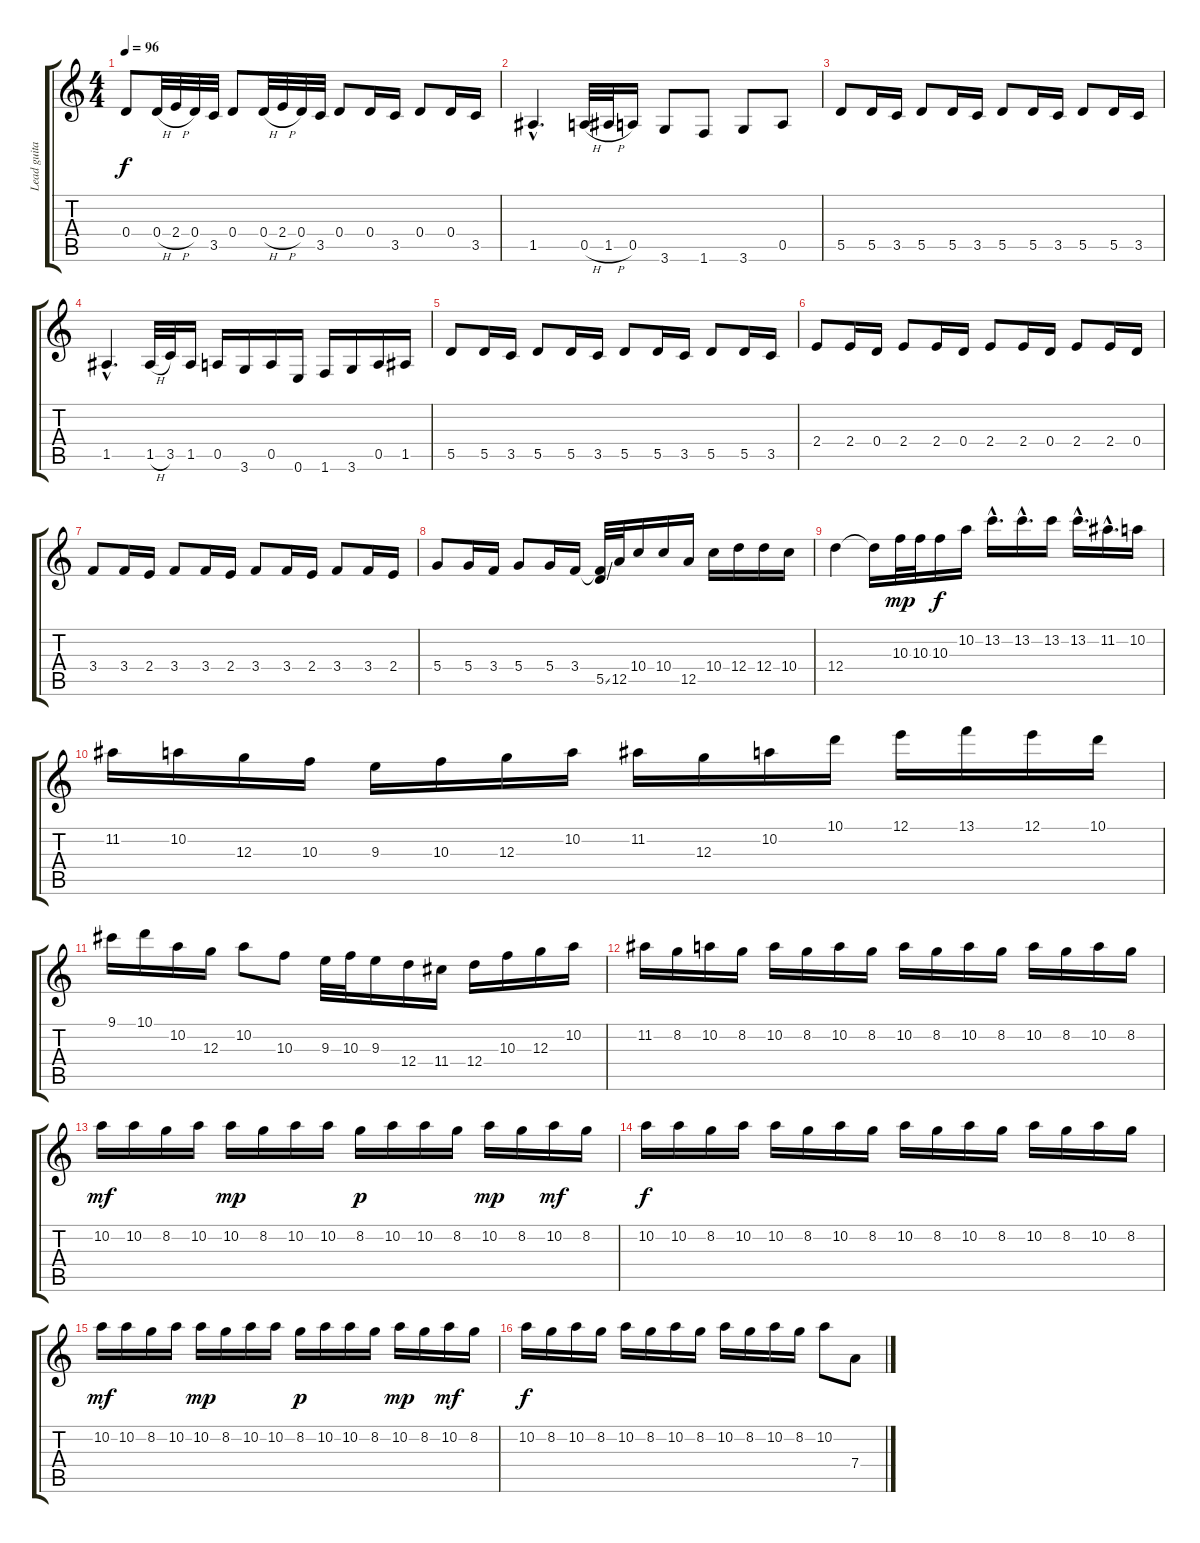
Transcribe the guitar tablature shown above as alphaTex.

\track ("Lead guitar" "Lead guita") {instrument acousticguitarsteel}
\staff {score tabs}
\tuning (E4 B3 G3 D3 A2 E2) {hide}
\ts (4 4)
\tempo 96
\clef g2
\ks c
0.4.8{dy f} 0.4{h}.32 2.4{h}.32 0.4.32 3.5.32 0.4.8 0.4{h}.32 2.4{h}.32 0.4.32 3.5.32 0.4.8 0.4.16 3.5.16 0.4.8 0.4.16 3.5.16 |
1.5{hac}.4{d} 0.5{h}.32 1.5{h}.32 0.5.16 3.6.8 1.6.8 3.6.8 0.5.8 |
5.5.8 5.5.16 3.5.16 5.5.8 5.5.16 3.5.16 5.5.8 5.5.16 3.5.16 5.5.8 5.5.16 3.5.16 |
1.5{hac}.4{d} 1.5{h}.32 3.5.32 1.5.16 0.5.16 3.6.16 0.5.16 0.6.16 1.6.16 3.6.16 0.5.16 1.5.16 |
5.5.8 5.5.16 3.5.16 5.5.8 5.5.16 3.5.16 5.5.8 5.5.16 3.5.16 5.5.8 5.5.16 3.5.16 |
2.4.8 2.4.16 0.4.16 2.4.8 2.4.16 0.4.16 2.4.8 2.4.16 0.4.16 2.4.8 2.4.16 0.4.16 |
3.4.8 3.4.16 2.4.16 3.4.8 3.4.16 2.4.16 3.4.8 3.4.16 2.4.16 3.4.8 3.4.16 2.4.16 |
5.4.8 5.4.16 3.4.16 5.4.8 5.4.16 3.4.16 (3.4{t} 5.5{ss}).32 12.5.32 10.4.16 10.4.16 12.5.16 10.4.16 12.4.16 12.4.16 10.4.16 |
12.4.4 12.4{t}.16 10.3.32{dy mp} 10.3.32 10.3.16{dy f} 10.2.16 13.2{hac}.16{d} 13.2{hac}.16{d} 13.2.16 13.2{hac}.16{d} 11.2{hac}.16{d} 10.2.16 |
11.2.16 10.2.16 12.3.16 10.3.16 9.3.16 10.3.16 12.3.16 10.2.16 11.2.16 12.3.16 10.2.16 10.1.16 12.1.16 13.1.16 12.1.16 10.1.16 |
9.1.16 10.1.16 10.2.16 12.3.16 10.2.8 10.3.8 9.3.32 10.3.32 9.3.16 12.4.16 11.4.16 12.4.16 10.3.16 12.3.16 10.2.16 |
11.2.16 8.2.16 10.2.16 8.2.16 10.2.16 8.2.16 10.2.16 8.2.16 10.2.16 8.2.16 10.2.16 8.2.16 10.2.16 8.2.16 10.2.16 8.2.16 |
10.2.16{dy mf} 10.2.16 8.2.16 10.2.16 10.2.16{dy mp} 8.2.16 10.2.16 10.2.16 8.2.16{dy p} 10.2.16 10.2.16 8.2.16 10.2.16{dy mp} 8.2.16 10.2.16{dy mf} 8.2.16 |
10.2.16{dy f} 10.2.16 8.2.16 10.2.16 10.2.16 8.2.16 10.2.16 8.2.16 10.2.16 8.2.16 10.2.16 8.2.16 10.2.16 8.2.16 10.2.16 8.2.16 |
10.2.16{dy mf} 10.2.16 8.2.16 10.2.16 10.2.16{dy mp} 8.2.16 10.2.16 10.2.16 8.2.16{dy p} 10.2.16 10.2.16 8.2.16 10.2.16{dy mp} 8.2.16 10.2.16{dy mf} 8.2.16 |
10.2.16{dy f} 8.2.16 10.2.16 8.2.16 10.2.16 8.2.16 10.2.16 8.2.16 10.2.16 8.2.16 10.2.16 8.2.16 10.2.8 7.4.8
